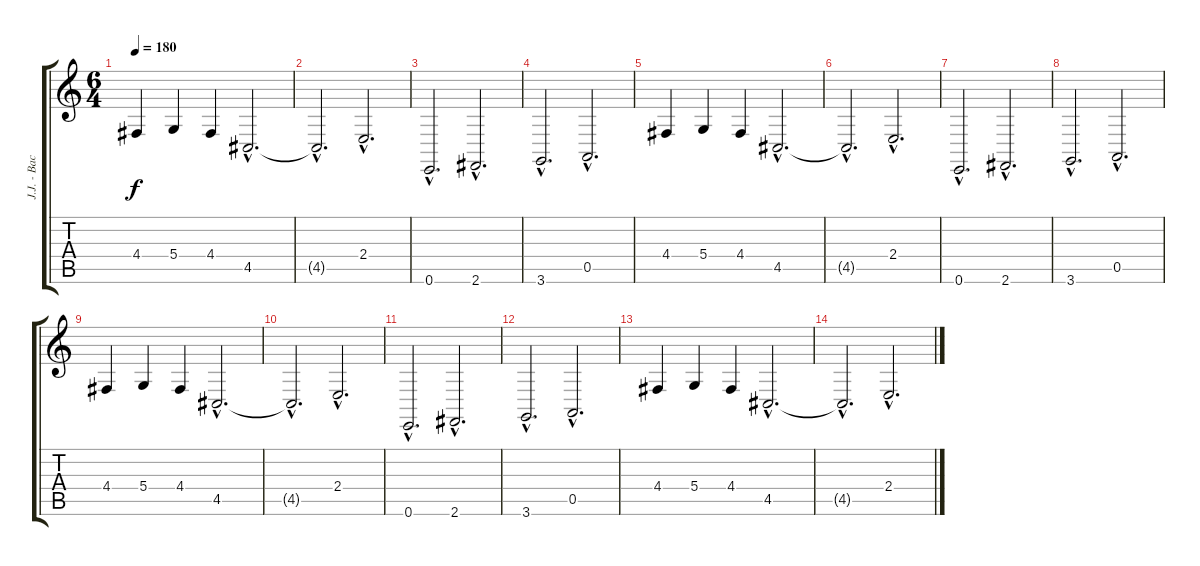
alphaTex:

\track ("J.J. - Backing Vocals" "J.J. - Bac") {instrument pad4choir}
\staff {score tabs}
\tuning (E4 B3 G3 D3 A2 E2) {hide}
\ts (6 4)
\tempo 180
\clef g2
\ks c
4.4.4{dy f} 5.4.4 4.4.4 4.5{hac}.2{d} |
4.5{hac t}.2{d} 2.4{hac}.2{d} |
0.6{hac}.2{d} 2.6{hac}.2{d} |
3.6{hac}.2{d} 0.5{hac}.2{d} |
4.4.4 5.4.4 4.4.4 4.5{hac}.2{d} |
4.5{hac t}.2{d} 2.4{hac}.2{d} |
0.6{hac}.2{d} 2.6{hac}.2{d} |
3.6{hac}.2{d} 0.5{hac}.2{d} |
4.4.4 5.4.4 4.4.4 4.5{hac}.2{d} |
4.5{hac t}.2{d} 2.4{hac}.2{d} |
0.6{hac}.2{d} 2.6{hac}.2{d} |
3.6{hac}.2{d} 0.5{hac}.2{d} |
4.4.4 5.4.4 4.4.4 4.5{hac}.2{d} |
4.5{hac t}.2{d} 2.4{hac}.2{d}
